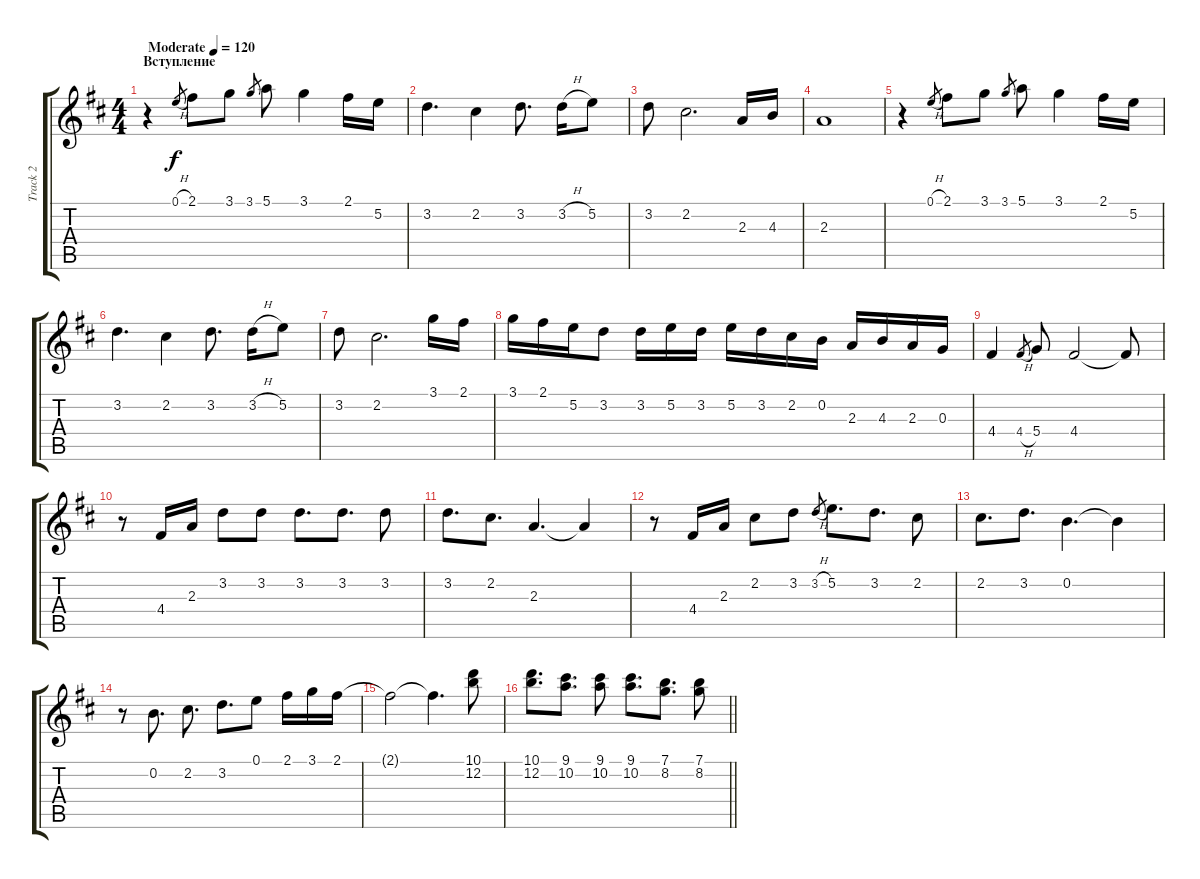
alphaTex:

\track ("Track 2" "Track 2") {instrument acousticguitarsteel}
\staff {score tabs}
\tuning (E4 B3 G3 D3 A2 E2) {hide}
\ts (4 4)
\section ("" "Вступление")
\tempo (120 "Moderate")
\clef g2
\ks bminor
r.4{dy f instrument acousticguitarsteel} 0.1{h}.8{gr} 2.1.8 3.1.8 3.1.8{gr} 5.1.8 3.1.4 2.1.16 5.2.16 |
3.2.4{d} 2.2.4 3.2.8{d} 3.2{h}.16 5.2.8 |
3.2.8 2.2.2{d} 2.3.16 4.3.16 |
2.3.1 |
r.4 0.1{h}.8{gr} 2.1.8 3.1.8 3.1.8{gr} 5.1.8 3.1.4 2.1.16 5.2.16 |
3.2.4{d} 2.2.4 3.2.8{d} 3.2{h}.16 5.2.8 |
3.2.8 2.2.2{d} 3.1.16 2.1.16 |
3.1.16 2.1.16 5.2.16 3.2.8 3.2.16 5.2.16 3.2.16 5.2.16 3.2.16 2.2.16 0.2.16 2.3.16 4.3.16 2.3.16 0.3.16 |
4.4.4 4.4{h}.8{gr} 5.4.8 4.4.2 4.4{t}.8 |
r.8 4.4.16 2.3.16 3.2.8 3.2.8 3.2.8{d} 3.2.8{d} 3.2.8 |
3.2.8{d} 2.2.8{d} 2.3.4{d} 2.3{t}.4 |
r.8 4.4.16 2.3.16 2.2.8 3.2.8 3.2{h}.8{gr} 5.2.8{d} 3.2.8{d} 2.2.8 |
2.2.8{d} 3.2.8{d} 0.2.4{d} 0.2{t}.4 |
r.8 0.2.8{d} 2.2.8{d} 3.2.8{d} 0.1.8 2.1.16 3.1.16 2.1.16 |
2.1{t}.2 2.1{t}.4{d} (10.1 12.2).8 |
\barLineRight lightlight
(10.1 12.2).8{d} (9.1 10.2).8{d} (9.1 10.2).8 (9.1 10.2).8{d} (7.1 8.2).8{d} (7.1 8.2).8
